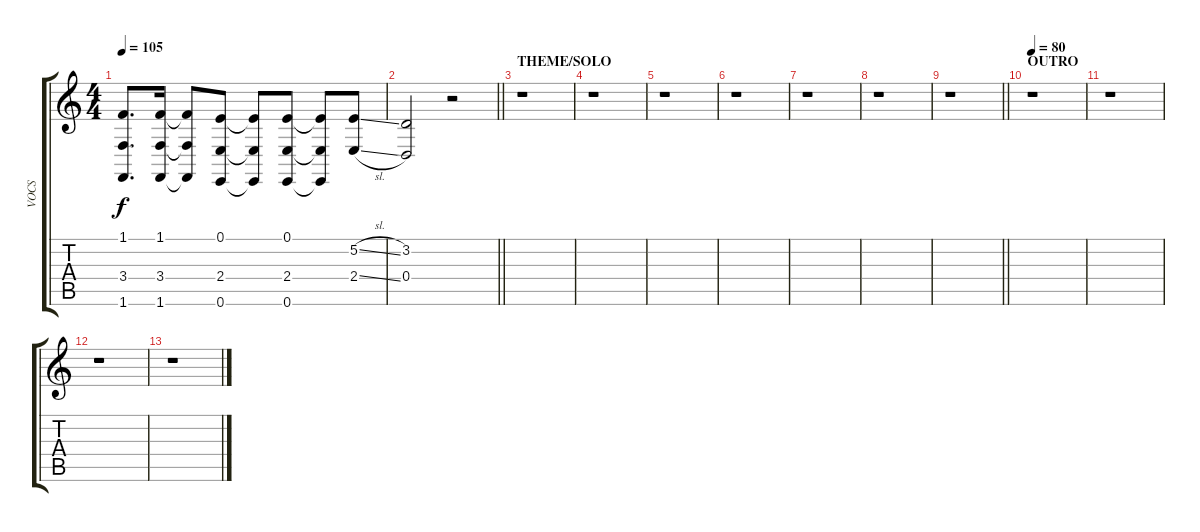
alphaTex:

\track ("VOCS" "VOCS") {instrument percussiveorgan}
\staff {score tabs}
\tuning (E4 B3 G3 D3 A2 E2) {hide}
\ts (4 4)
\tempo 105
\clef g2
\ks c
(1.1 3.4 1.6).8{d dy f} (1.1 3.4 1.6).16 (1.1{t} 3.4{t} 1.6{t}).8 (0.1 2.4 0.6).8 (0.1{t} 2.4{t} 0.6{t}).8 (0.1 2.4 0.6).8 (0.1{t} 2.4{t} 0.6{t}).8 (5.2{sl} 2.4{sl}).8 |
\barLineRight lightlight
(3.2 0.4).2 r.2 |
\section ("" "THEME/SOLO")
r.1 |
r.1 |
r.1 |
r.1 |
r.1 |
r.1 |
\barLineRight lightlight
r.1 |
\section ("" "OUTRO")
\tempo 80
r.1 |
r.1 |
r.1 |
r.1
